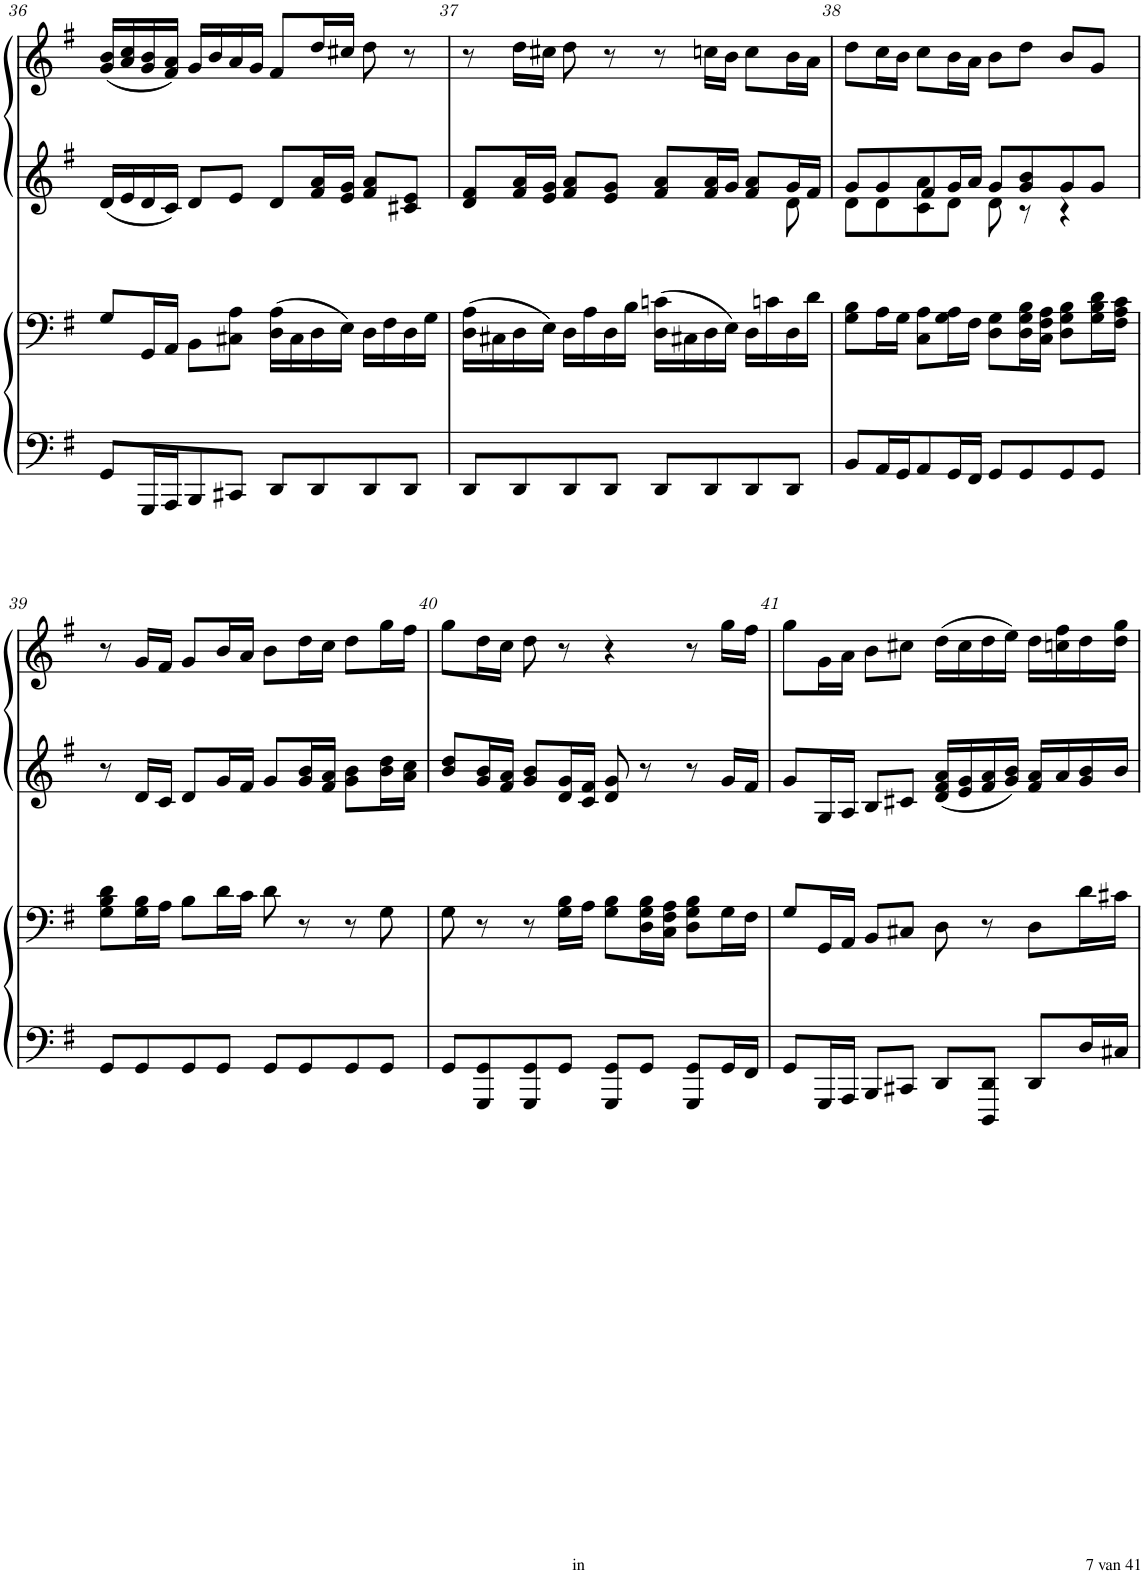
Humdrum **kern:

**kern	**kern	**kern	**kern
*part2	*part2	*part1	*part1
*staff4	*staff3	*staff2	*staff1
*I"Secondo	*	*I"Primo	*
!!LO:PB:g=z
*clefF4	*clefF4	*clefG2	*clefG2
*k[f#]	*k[f#]	*k[f#]	*k[f#]
*M2/2	*M2/2	*M2/2	*M2/2
*met(c|)	*met(c|)	*met(c|)	*met(c|)
=36	=36	=36	=36
8GG/L	8G/L	16d/LL	(16g/ 16b/LL
.	.	16e/	16a/ 16cc/
16GGG/L	16GG/L	16d/	16g/ 16b/
16AAA/J	16AA/JJ	16c/JJ	16f#/ 16a/JJ)
8BBB/	8BB\L	8d/L	16g/LL
.	.	.	16b/
8CC#X/J	8C#X\ 8A\J	8e/J	16a/
.	.	.	16g/JJ
8DD/L	(16D\ 16A\LL	8d/L	8f#/L
.	16C#\	.	.
8DD/	16D\	16f#/ 16a/L	16dd/L
.	16E\JJ)	16e/ 16g/JJ	16cc#X/JJ
8DD/	16D\LL	8f#/ 8a/L	8dd\
.	16F#\	.	.
8DD/J	16D\	8c#X/ 8e/J	8r
.	16G\JJ	.	.
=37	=37	=37	=37
*	*	*^	*
8DD/L	(16D\ 16A\LL	8d/ 8f#/L	2..ryy	8r
.	16C#X\	.	.	.
8DD/	16D\	16f#/ 16a/L	.	16dd\LL
.	16E\JJ)	16e/ 16g/JJ	.	16cc#X\JJ
8DD/	16D\LL	8f#/ 8a/L	.	8dd\
.	16A\	.	.	.
8DD/J	16D\	8e/ 8g/J	.	8r
.	16B\JJ	.	.	.
8DD/L	(16D\ 16cn\LL	8f#/ 8a/L	.	8r
.	16C#X\	.	.	.
8DD/	16D\	16f#/ 16a/L	.	16ccn\LL
.	16E\JJ)	16g/JJ	.	16b\JJ
8DD/	16D\LL	8f#/ 8a/L	.	8cc\L
.	16cn\	.	.	.
8DD/J	16D\	16g/L	8d\	16b\L
.	16d\JJ	16f#/JJ	.	16a\JJ
=38	=38	=38	=38	=38
8BB/L	8G\ 8B\L	8g/L	8d\L	8dd\L
16AA/L	16A\L	8g/	8d\	16cc\L
16GG/J	16G\JJ	.	.	16b\JJ
8AA/	8C\ 8A\L	8f#/	8c\ 8a\	8cc\L
16GG/L	16G\ 16A\L	16g/L	8d\J	16b\L
16FF#/JJ	16F#\JJ	16a/JJ	.	16a\JJ
8GG/L	8D\ 8G\L	8g/L	8d\	8b\L
8GG/	16D\ 16G\ 16B\L	8g/ 8b/	8r	8dd\J
.	16C\ 16F#\ 16A\JJ	.	.	.
8GG/	8D\ 8G\ 8B\L	8g/	4r	8b/L
8GG/J	16G\ 16B\ 16d\L	8g/J	.	8g/J
.	16F#\ 16A\ 16c\JJ	.	.	.
*	*	*v	*v	*
!!LO:LB:g=z
=39	=39	=39	=39
8GG/L	8G\ 8B\ 8d\L	8r	8r
8GG/	16G\ 16B\L	16d/LL	16g/LL
.	16A\JJ	16c/JJ	16f#/JJ
8GG/	8B\L	8d/L	8g/L
8GG/J	16d\L	16g/L	16b/L
.	16c\JJ	16f#/JJ	16a/JJ
8GG/L	8d\	8g/L	8b\L
8GG/	8r	16g/ 16b/L	16dd\L
.	.	16f#/ 16a/JJ	16cc\JJ
8GG/	8r	8g\ 8b\L	8dd\L
8GG/J	8G\	16b\ 16dd\L	16gg\L
.	.	16a\ 16cc\JJ	16ff#\JJ
=40	=40	=40	=40
8GG/L	8G\	8b/ 8dd/L	8gg\L
8GGG/ 8GG/	8r	16g/ 16b/L	16dd\L
.	.	16f#/ 16a/JJ	16cc\JJ
8GGG/ 8GG/	8r	8g/ 8b/L	8dd\
8GG/J	16G\ 16B\LL	16d/ 16g/L	8r
.	16A\JJ	16c/ 16f#/JJ	.
8GGG/ 8GG/L	8G\ 8B\L	8d/ 8g/	4r
8GG/J	16D\ 16G\ 16B\L	8r	.
.	16C\ 16F#\ 16A\JJ	.	.
8GGG/ 8GG/L	8D\ 8G\ 8B\L	8r	8r
16GG/L	16G\L	16g/LL	16gg\LL
16FF#/JJ	16F#\JJ	16f#/JJ	16ff#\JJ
=41	=41	=41	=41
8GG/L	8G/L	8g/L	8gg\L
16GGG/L	16GG/L	16G/L	16g\L
16AAA/JJ	16AA/JJ	16A/JJ	16a\JJ
8BBB/L	8BB/L	8B/L	8b\L
8CC#X/J	8C#X/J	8c#X/J	8cc#X\J
8DD/L	8D\	16d/ 16f#/ 16a/LL	(16dd\LL
.	.	16e/ 16g/	16cc#\
8DDD/ 8DD/J	8r	16f#/ 16a/	16dd\
.	.	16g/ 16b/JJ	16ee\JJ)
8DD/L	8D\L	16f#/ 16a/LL	16dd\LL
.	.	16a/	16ccn\ 16ff#\
16D/L	16d\L	16g/ 16b/	16dd\
16C#X/JJ	16c#X\JJ	16b/JJ	16dd\ 16gg\JJ
=	=	=	=
*-	*-	*-	*-
